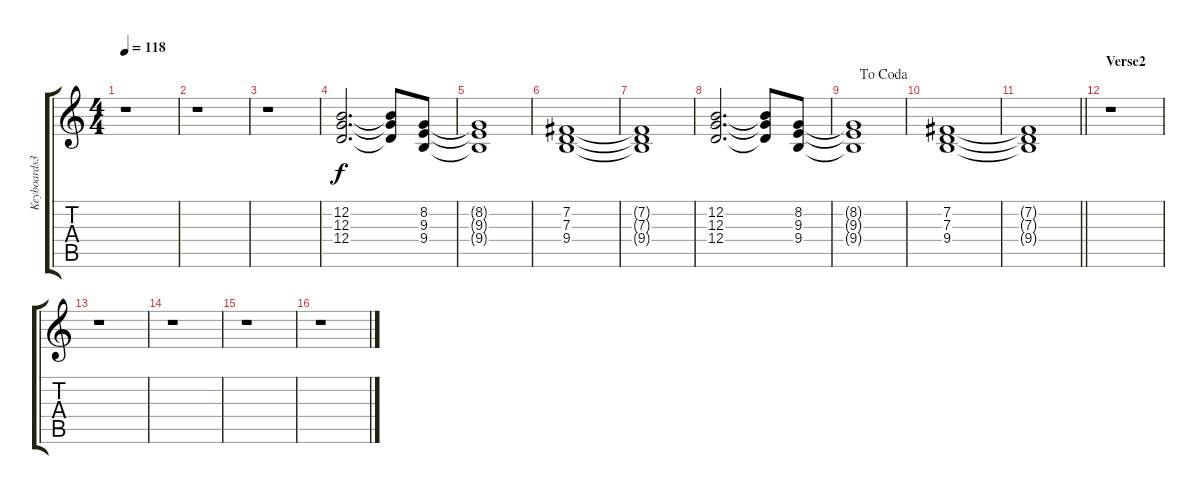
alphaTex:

\track ("Keyboards3" "Keyboards3") {instrument lead2sawtooth}
\staff {score tabs}
\tuning (E4 B3 G3 D3 A2 E2) {hide}
\ts (4 4)
\tempo 118
\clef g2
\ks c
r.1{dy f} |
r.1 |
r.1 |
(12.2 12.3 12.4).2{d} (12.2{t} 12.3{t} 12.4{t}).8 (8.2 9.3 9.4).8 |
(8.2{t} 9.3{t} 9.4{t}).1 |
(7.2 7.3 9.4).1 |
(7.2{t} 7.3{t} 9.4{t}).1 |
(12.2 12.3 12.4).2{d} (12.2{t} 12.3{t} 12.4{t}).8 (8.2 9.3 9.4).8 |
\jump dacoda
(8.2{t} 9.3{t} 9.4{t}).1 |
(7.2 7.3 9.4).1 |
\barLineRight lightlight
(7.2{t} 7.3{t} 9.4{t}).1 |
\section ("" "Verse2")
r.1 |
r.1 |
r.1 |
r.1 |
r.1
